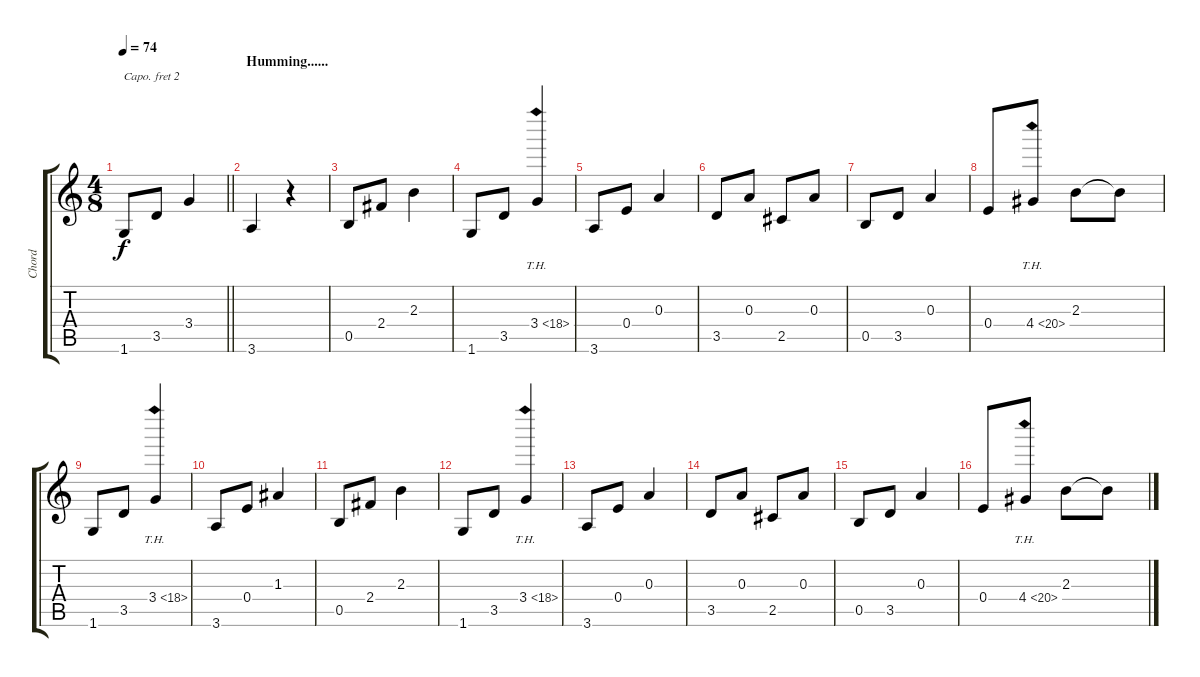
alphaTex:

\track ("Chord" "Chord") {instrument acousticguitarnylon}
\staff {score tabs}
\capo 2
\tuning (E4 B3 G3 D3 A2 E2) {hide}
\ts (4 8)
\tempo 74
\clef g2
\barLineRight lightlight
\ks c
1.6.8{dy f} 3.5.8 3.4.4 |
\section ("" "Humming......")
3.6.4 r.4 |
0.5.8 2.4.8 2.3.4 |
1.6.8 3.5.8 3.4{th 15}.4 |
3.6.8 0.4.8 0.3.4 |
3.5.8 0.3.8 2.5.8 0.3.8 |
0.5.8 3.5.8 0.3.4 |
0.4.8 4.4{th 16}.8 2.3.8 2.3{t}.8 |
1.6.8 3.5.8 3.4{th 15}.4 |
3.6.8 0.4.8 1.3.4 |
0.5.8 2.4.8 2.3.4 |
1.6.8 3.5.8 3.4{th 15}.4 |
3.6.8 0.4.8 0.3.4 |
3.5.8 0.3.8 2.5.8 0.3.8 |
0.5.8 3.5.8 0.3.4 |
0.4.8 4.4{th 16}.8 2.3.8 2.3{t}.8
